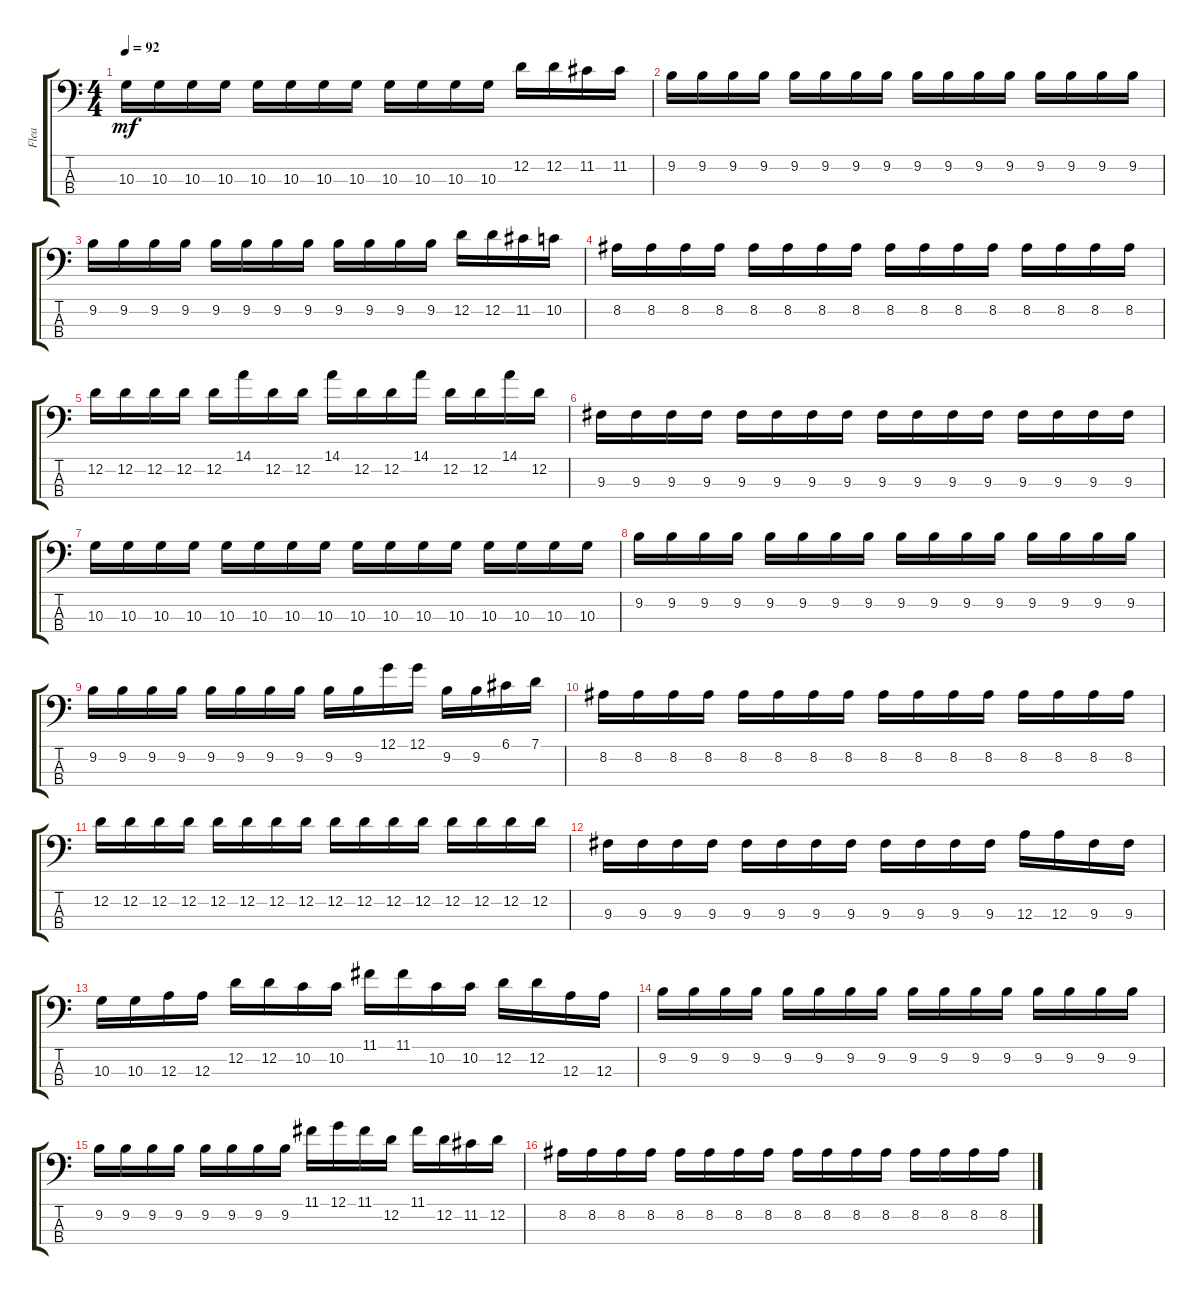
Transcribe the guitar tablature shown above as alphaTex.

\track ("Flea" "Flea") {instrument electricbassfinger}
\staff {score tabs}
\tuning (G2 D2 A1 E1) {hide}
\ts (4 4)
\tempo 92
\clef f4
\ks c
10.3.16{dy mf} 10.3.16 10.3.16 10.3.16 10.3.16 10.3.16 10.3.16 10.3.16 10.3.16 10.3.16 10.3.16 10.3.16 12.2.16 12.2.16 11.2.16 11.2.16 |
9.2.16 9.2.16 9.2.16 9.2.16 9.2.16 9.2.16 9.2.16 9.2.16 9.2.16 9.2.16 9.2.16 9.2.16 9.2.16 9.2.16 9.2.16 9.2.16 |
9.2.16 9.2.16 9.2.16 9.2.16 9.2.16 9.2.16 9.2.16 9.2.16 9.2.16 9.2.16 9.2.16 9.2.16 12.2.16 12.2.16 11.2.16 10.2.16 |
8.2.16 8.2.16 8.2.16 8.2.16 8.2.16 8.2.16 8.2.16 8.2.16 8.2.16 8.2.16 8.2.16 8.2.16 8.2.16 8.2.16 8.2.16 8.2.16 |
12.2.16 12.2.16 12.2.16 12.2.16 12.2.16 14.1.16 12.2.16 12.2.16 14.1.16 12.2.16 12.2.16 14.1.16 12.2.16 12.2.16 14.1.16 12.2.16 |
9.3.16 9.3.16 9.3.16 9.3.16 9.3.16 9.3.16 9.3.16 9.3.16 9.3.16 9.3.16 9.3.16 9.3.16 9.3.16 9.3.16 9.3.16 9.3.16 |
10.3.16 10.3.16 10.3.16 10.3.16 10.3.16 10.3.16 10.3.16 10.3.16 10.3.16 10.3.16 10.3.16 10.3.16 10.3.16 10.3.16 10.3.16 10.3.16 |
9.2.16 9.2.16 9.2.16 9.2.16 9.2.16 9.2.16 9.2.16 9.2.16 9.2.16 9.2.16 9.2.16 9.2.16 9.2.16 9.2.16 9.2.16 9.2.16 |
9.2.16 9.2.16 9.2.16 9.2.16 9.2.16 9.2.16 9.2.16 9.2.16 9.2.16 9.2.16 12.1.16 12.1.16 9.2.16 9.2.16 6.1.16 7.1.16 |
8.2.16 8.2.16 8.2.16 8.2.16 8.2.16 8.2.16 8.2.16 8.2.16 8.2.16 8.2.16 8.2.16 8.2.16 8.2.16 8.2.16 8.2.16 8.2.16 |
12.2.16 12.2.16 12.2.16 12.2.16 12.2.16 12.2.16 12.2.16 12.2.16 12.2.16 12.2.16 12.2.16 12.2.16 12.2.16 12.2.16 12.2.16 12.2.16 |
9.3.16 9.3.16 9.3.16 9.3.16 9.3.16 9.3.16 9.3.16 9.3.16 9.3.16 9.3.16 9.3.16 9.3.16 12.3.16 12.3.16 9.3.16 9.3.16 |
10.3.16 10.3.16 12.3.16 12.3.16 12.2.16 12.2.16 10.2.16 10.2.16 11.1.16 11.1.16 10.2.16 10.2.16 12.2.16 12.2.16 12.3.16 12.3.16 |
9.2.16 9.2.16 9.2.16 9.2.16 9.2.16 9.2.16 9.2.16 9.2.16 9.2.16 9.2.16 9.2.16 9.2.16 9.2.16 9.2.16 9.2.16 9.2.16 |
9.2.16 9.2.16 9.2.16 9.2.16 9.2.16 9.2.16 9.2.16 9.2.16 11.1.16 12.1.16 11.1.16 12.2.16 11.1.16 12.2.16 11.2.16 12.2.16 |
8.2.16 8.2.16 8.2.16 8.2.16 8.2.16 8.2.16 8.2.16 8.2.16 8.2.16 8.2.16 8.2.16 8.2.16 8.2.16 8.2.16 8.2.16 8.2.16
